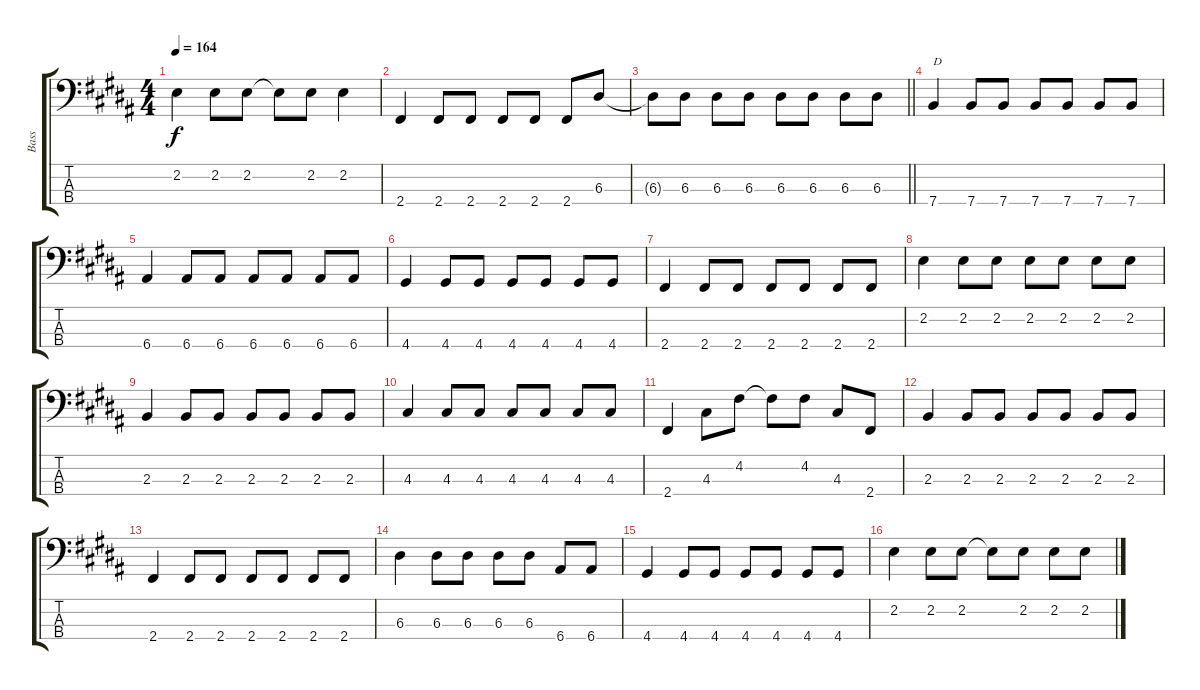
\track ("Bass" "Bass") {instrument electricbasspick}
\staff {score tabs}
\tuning (G2 D2 A1 E1) {hide}
\ts (4 4)
\tempo 164
\clef f4
\ks b
2.2.4{dy f} 2.2.8 2.2.8 2.2{t}.8 2.2.8 2.2.4 |
2.4.4 2.4.8 2.4.8 2.4.8 2.4.8 2.4.8 6.3.8 |
\barLineRight lightlight
6.3{t}.8 6.3.8 6.3.8 6.3.8 6.3.8 6.3.8 6.3.8 6.3.8 |
7.4.4{txt "D"} 7.4.8 7.4.8 7.4.8 7.4.8 7.4.8 7.4.8 |
6.4.4 6.4.8 6.4.8 6.4.8 6.4.8 6.4.8 6.4.8 |
4.4.4 4.4.8 4.4.8 4.4.8 4.4.8 4.4.8 4.4.8 |
2.4.4 2.4.8 2.4.8 2.4.8 2.4.8 2.4.8 2.4.8 |
2.2.4 2.2.8 2.2.8 2.2.8 2.2.8 2.2.8 2.2.8 |
2.3.4 2.3.8 2.3.8 2.3.8 2.3.8 2.3.8 2.3.8 |
4.3.4 4.3.8 4.3.8 4.3.8 4.3.8 4.3.8 4.3.8 |
2.4.4 4.3.8 4.2.8 4.2{t}.8 4.2.8 4.3.8 2.4.8 |
2.3.4 2.3.8 2.3.8 2.3.8 2.3.8 2.3.8 2.3.8 |
2.4.4 2.4.8 2.4.8 2.4.8 2.4.8 2.4.8 2.4.8 |
6.3.4 6.3.8 6.3.8 6.3.8 6.3.8 6.4.8 6.4.8 |
4.4.4 4.4.8 4.4.8 4.4.8 4.4.8 4.4.8 4.4.8 |
2.2.4 2.2.8 2.2.8 2.2{t}.8 2.2.8 2.2.8 2.2.8
